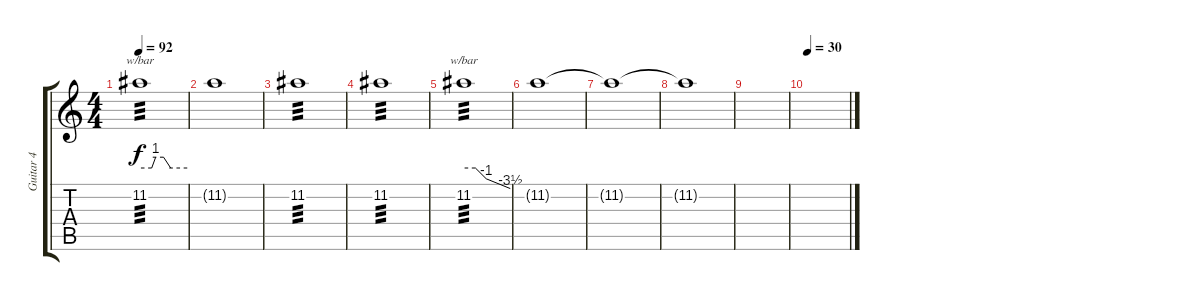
\track ("Guitar 4" "Guitar 4") {instrument distortionguitar}
\staff {score tabs}
\tuning (E4 B3 G3 D3 A2 E2) {hide}
\ts (4 4)
\tempo 92
\clef g2
\ks c
11.2.1{tbe (custom default 0 0 15 0 20 4 30 4 39 0 60 0) tp 3 dy f} |
11.2{t}.1 |
11.2.1{tp 3} |
11.2.1{tp 3} |
11.2.1{tbe (custom default 0 0 15 0 29 -4 60 -14) tp 3} |
11.2{t}.1 |
11.2{t}.1{volume 2} |
11.2{t}.1 |
|
\tempo 30
